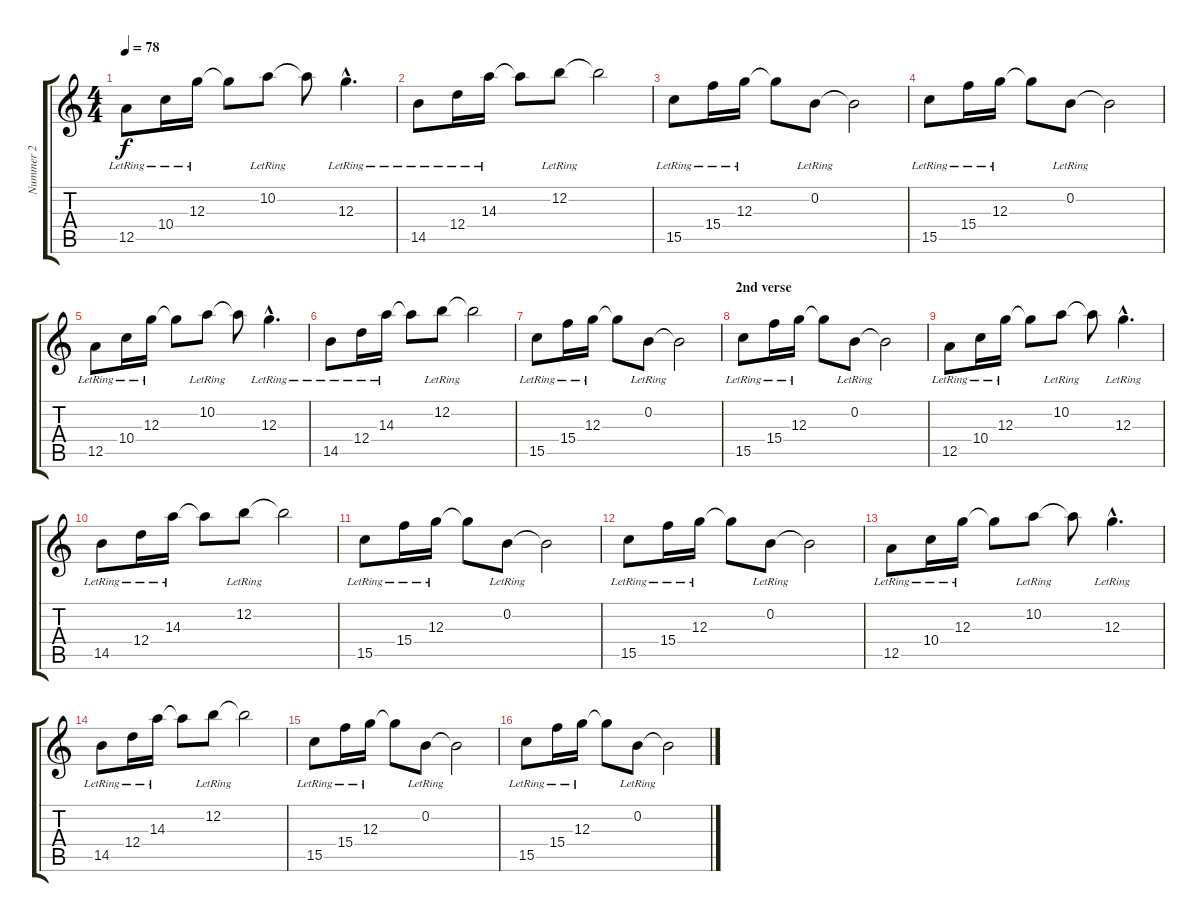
\track ("Nummer 2" "Nummer 2") {instrument electricguitarclean}
\staff {score tabs}
\tuning (E4 B3 G3 D3 A2 E2) {hide}
\ts (4 4)
\tempo 78
\clef g2
\ks c
12.5{lr}.8{dy f} 10.4{lr}.16 12.3{lr}.16 12.3{t}.8 10.2{lr}.8 10.2{t}.8 12.3{hac lr}.4{d} |
14.5{lr}.8 12.4{lr}.16 14.3{lr}.16 14.3{t}.8 12.2{lr}.8 12.2{t}.2 |
15.5{lr}.8 15.4{lr}.16 12.3{lr}.16 12.3{t}.8 0.2{lr}.8 0.2{t}.2 |
15.5{lr}.8 15.4{lr}.16 12.3{lr}.16 12.3{t}.8 0.2{lr}.8 0.2{t}.2 |
12.5{lr}.8 10.4{lr}.16 12.3{lr}.16 12.3{t}.8 10.2{lr}.8 10.2{t}.8 12.3{hac lr}.4{d} |
14.5{lr}.8 12.4{lr}.16 14.3{lr}.16 14.3{t}.8 12.2{lr}.8 12.2{t}.2 |
15.5{lr}.8 15.4{lr}.16 12.3{lr}.16 12.3{t}.8 0.2{lr}.8 0.2{t}.2 |
\section ("" "2nd verse")
15.5{lr}.8 15.4{lr}.16 12.3{lr}.16 12.3{t}.8 0.2{lr}.8 0.2{t}.2 |
12.5{lr}.8 10.4{lr}.16 12.3{lr}.16 12.3{t}.8 10.2{lr}.8 10.2{t}.8 12.3{hac lr}.4{d} |
14.5{lr}.8 12.4{lr}.16 14.3{lr}.16 14.3{t}.8 12.2{lr}.8 12.2{t}.2 |
15.5{lr}.8 15.4{lr}.16 12.3{lr}.16 12.3{t}.8 0.2{lr}.8 0.2{t}.2 |
15.5{lr}.8 15.4{lr}.16 12.3{lr}.16 12.3{t}.8 0.2{lr}.8 0.2{t}.2 |
12.5{lr}.8 10.4{lr}.16 12.3{lr}.16 12.3{t}.8 10.2{lr}.8 10.2{t}.8 12.3{hac lr}.4{d} |
14.5{lr}.8 12.4{lr}.16 14.3{lr}.16 14.3{t}.8 12.2{lr}.8 12.2{t}.2 |
15.5{lr}.8 15.4{lr}.16 12.3{lr}.16 12.3{t}.8 0.2{lr}.8 0.2{t}.2 |
15.5{lr}.8 15.4{lr}.16 12.3{lr}.16 12.3{t}.8 0.2{lr}.8 0.2{t}.2
